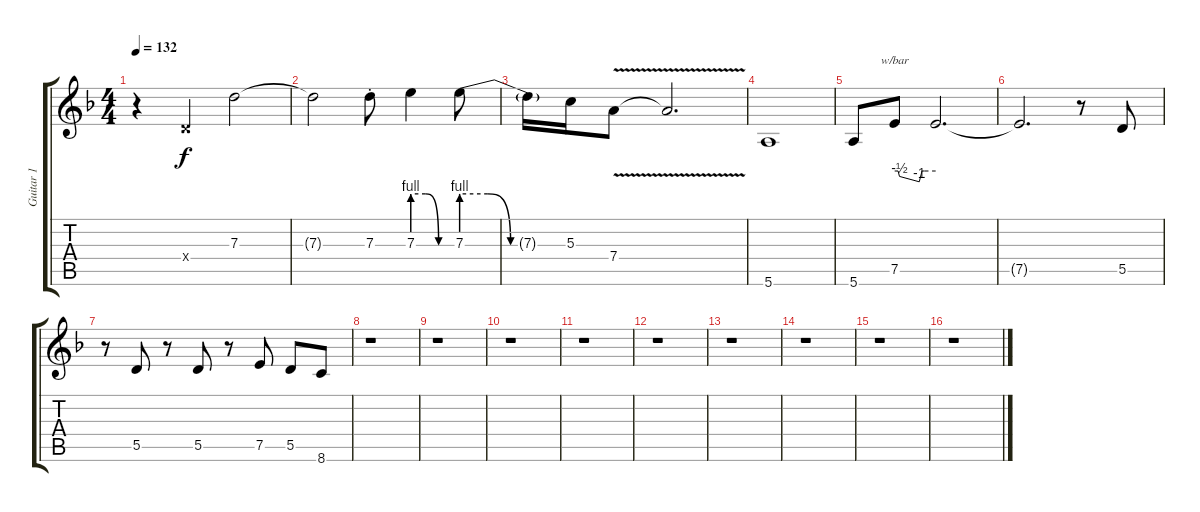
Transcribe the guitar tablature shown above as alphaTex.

\track ("Guitar 1" "Guitar 1") {instrument overdrivenguitar}
\staff {score tabs}
\tuning (E4 B3 G3 D3 A2 E2) {hide}
\ts (4 4)
\tempo 132
\clef g2
\ks dminor
r.4{dy f} 0.4{x}.4 7.3.2 |
7.3{t}.2 7.3{st}.8 7.3{be (custom 0 4 20 4 40 0 60 0)}.4 7.3{be (custom 0 4 15 4 28 0 60 0)}.8 |
7.3{t}.16 5.3.16 7.4{v}.8 7.4{t}.2{d} |
5.6.1 |
5.6.8 7.5.8{tbe (custom default 0 0 5 0 7 -2 36 -4 40 0 44 0 60 0)} 7.5{t}.2{d} |
7.5{t}.2{d} r.8 5.5.8 |
r.8 5.5.8 r.8 5.5.8 r.8 7.5.8 5.5.8 8.6.8 |
r.1 |
r.1 |
r.1 |
r.1 |
r.1 |
r.1 |
r.1 |
r.1 |
r.1
